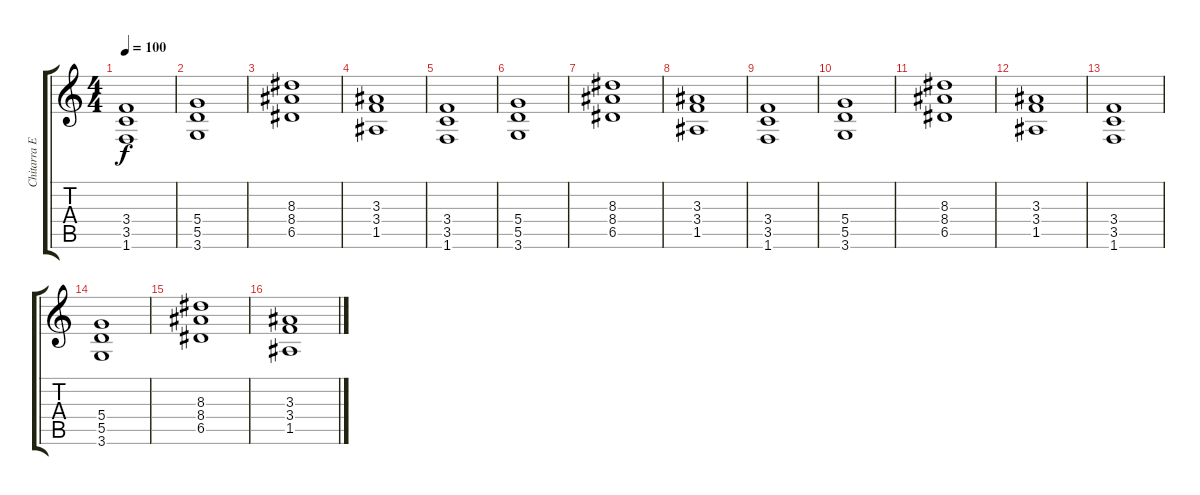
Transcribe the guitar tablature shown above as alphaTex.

\track ("Chitarra Elettrica" "Chitarra E") {instrument overdrivenguitar}
\staff {score tabs}
\tuning (E4 B3 G3 D3 A2 E2) {hide}
\ts (4 4)
\tempo 100
\clef g2
\ks c
(3.4 3.5 1.6).1{dy f} |
(5.4 5.5 3.6).1 |
(8.3 8.4 6.5).1 |
(3.3 3.4 1.5).1 |
(3.4 3.5 1.6).1 |
(5.4 5.5 3.6).1 |
(8.3 8.4 6.5).1 |
(3.3 3.4 1.5).1 |
(3.4 3.5 1.6).1 |
(5.4 5.5 3.6).1 |
(8.3 8.4 6.5).1 |
(3.3 3.4 1.5).1 |
(3.4 3.5 1.6).1 |
(5.4 5.5 3.6).1 |
(8.3 8.4 6.5).1 |
(3.3 3.4 1.5).1
